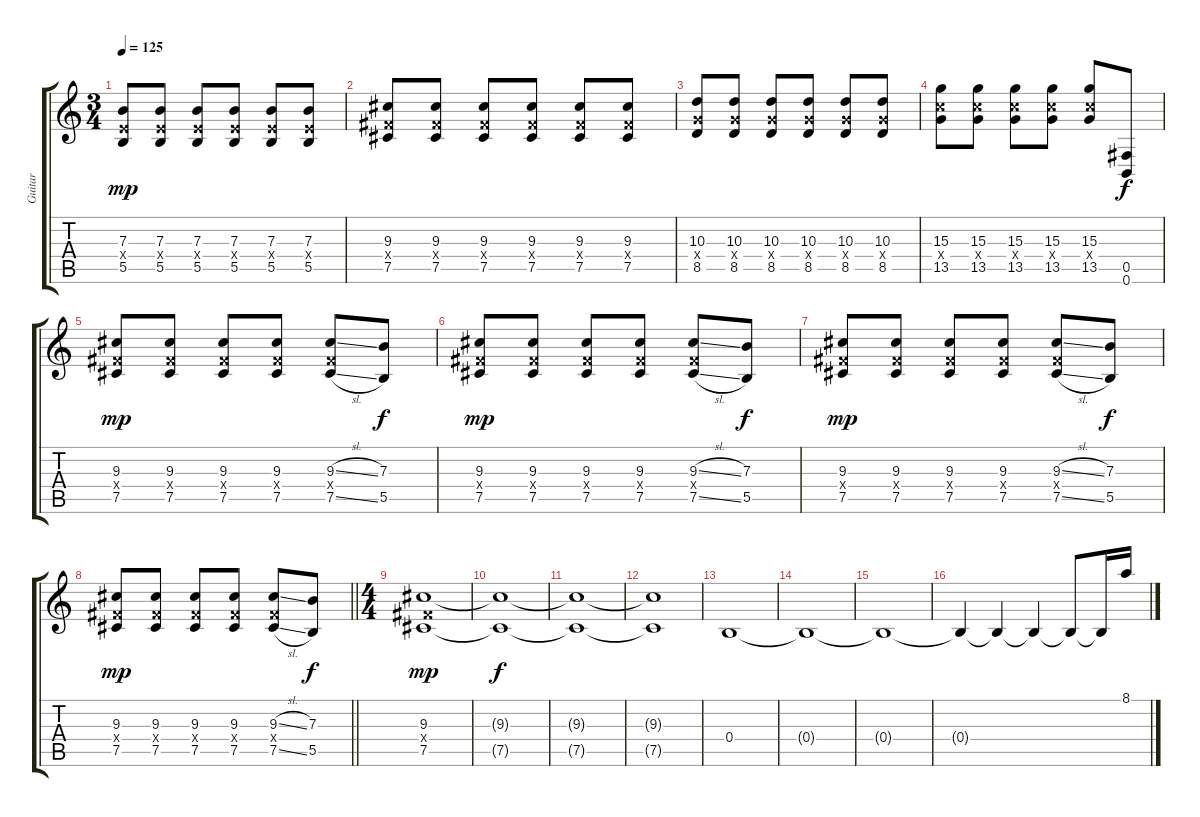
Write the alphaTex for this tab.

\track ("Guitar" "Guitar") {instrument overdrivenguitar}
\staff {score tabs}
\tuning (Db4 Ab3 E3 B2 Gb2 B1) {hide}
\ts (3 4)
\section ("" "")
\tempo 125
\clef g2
\ks c
(7.3 5.4{x} 5.5).8{dy mp} (7.3 5.4{x} 5.5).8 (7.3 5.4{x} 5.5).8 (7.3 5.4{x} 5.5).8 (7.3 5.4{x} 5.5).8 (7.3 5.4{x} 5.5).8 |
(9.3 7.4{x} 7.5).8 (9.3 7.4{x} 7.5).8 (9.3 7.4{x} 7.5).8 (9.3 7.4{x} 7.5).8 (9.3 7.4{x} 7.5).8 (9.3 7.4{x} 7.5).8 |
(10.3 8.4{x} 8.5).8 (10.3 8.4{x} 8.5).8 (10.3 8.4{x} 8.5).8 (10.3 8.4{x} 8.5).8 (10.3 8.4{x} 8.5).8 (10.3 8.4{x} 8.5).8 |
(15.3 13.4{x} 13.5).8 (15.3 13.4{x} 13.5).8 (15.3 13.4{x} 13.5).8 (15.3 13.4{x} 13.5).8 (15.3 13.4{x} 13.5).8 (0.5 0.6).8{dy f} |
(9.3 7.4{x} 7.5).8{dy mp} (9.3 7.4{x} 7.5).8 (9.3 7.4{x} 7.5).8 (9.3 7.4{x} 7.5).8 (9.3{sl} 7.4{x} 7.5{sl}).8 (7.3 5.5).8{dy f} |
(9.3 7.4{x} 7.5).8{dy mp} (9.3 7.4{x} 7.5).8 (9.3 7.4{x} 7.5).8 (9.3 7.4{x} 7.5).8 (9.3{sl} 7.4{x} 7.5{sl}).8 (7.3 5.5).8{dy f} |
(9.3 7.4{x} 7.5).8{dy mp} (9.3 7.4{x} 7.5).8 (9.3 7.4{x} 7.5).8 (9.3 7.4{x} 7.5).8 (9.3{sl} 7.4{x} 7.5{sl}).8 (7.3 5.5).8{dy f} |
\barLineRight lightlight
(9.3 7.4{x} 7.5).8{dy mp} (9.3 7.4{x} 7.5).8 (9.3 7.4{x} 7.5).8 (9.3 7.4{x} 7.5).8 (9.3{sl} 7.4{x} 7.5{sl}).8 (7.3 5.5).8{dy f} |
\ts (4 4)
\section ("" "")
(9.3 7.4{x} 7.5).1{dy mp instrument electricguitarclean} |
(9.3{t} 7.5{t}).1{dy f} |
(9.3{t} 7.5{t}).1 |
(9.3{t} 7.5{t}).1 |
0.4.1 |
0.4{t}.1 |
0.4{t}.1 |
0.4{t}.4 0.4{t}.4 0.4{t}.4 0.4{t}.8 0.4{t}.16 8.1.16
